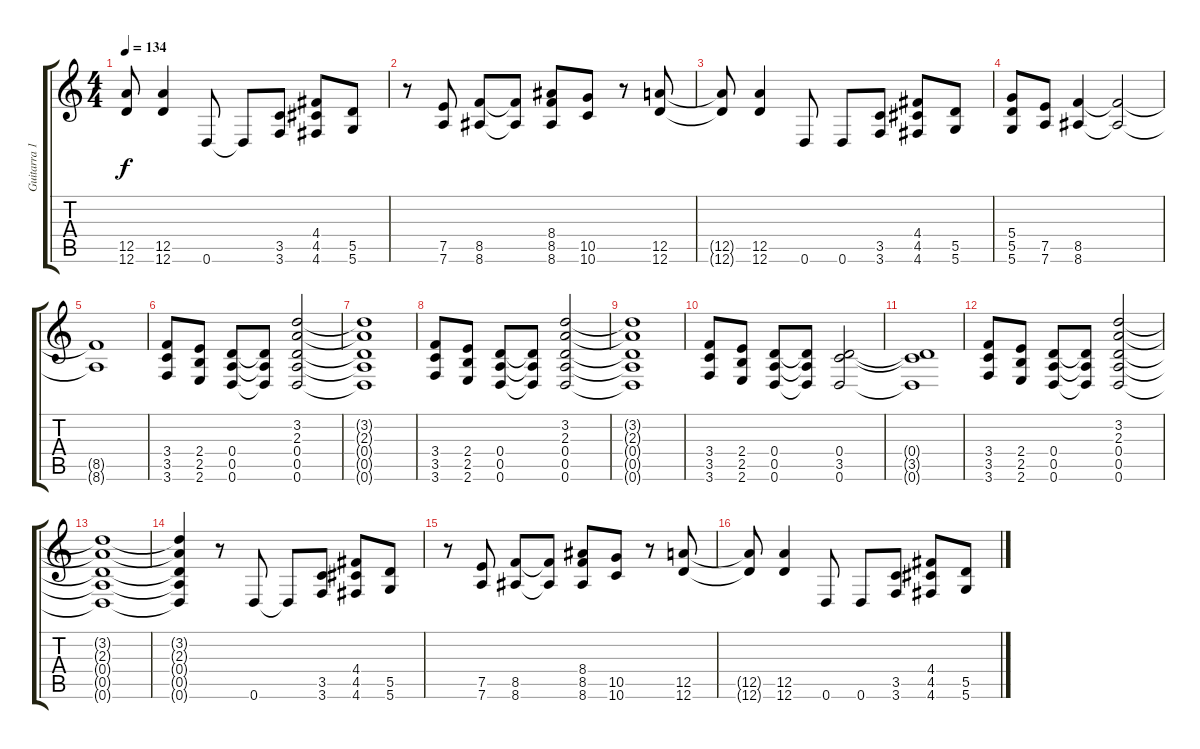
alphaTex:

\track ("Guitarra 1 [Joe Perry]" "Guitarra 1") {instrument overdrivenguitar}
\staff {score tabs}
\tuning (E4 B3 G3 D3 A2 D2) {hide}
\ts (4 4)
\tempo 134
\clef g2
\ks c
(12.5{t} 12.6{t}).8{dy f} (12.5 12.6).4 0.6.8 0.6{t}.8 (3.5 3.6).8 (4.4 4.5 4.6).8 (5.5 5.6).8 |
r.8 (7.5 7.6).8 (8.5 8.6).8 (8.5{t} 8.6{t}).8 (8.4 8.5 8.6).8 (10.5 10.6).8 r.8 (12.5 12.6).8 |
(12.5{t} 12.6{t}).8 (12.5 12.6).4 0.6.8 0.6.8 (3.5 3.6).8 (4.4 4.5 4.6).8 (5.5 5.6).8 |
(5.4 5.5 5.6).8 (7.5 7.6).8 (8.5 8.6).4 (8.5{t} 8.6{t}).2 |
(8.5{t} 8.6{t}).1 |
(3.4 3.5 3.6).8 (2.4 2.5 2.6).8 (0.4 0.5 0.6).8 (0.4{t} 0.5{t} 0.6{t}).8 (3.2 2.3 0.4 0.5 0.6).2 |
(3.2{t} 2.3{t} 0.4{t} 0.5{t} 0.6{t}).1 |
(3.4 3.5 3.6).8 (2.4 2.5 2.6).8 (0.4 0.5 0.6).8 (0.4{t} 0.5{t} 0.6{t}).8 (3.2 2.3 0.4 0.5 0.6).2 |
(3.2{t} 2.3{t} 0.4{t} 0.5{t} 0.6{t}).1 |
(3.4 3.5 3.6).8 (2.4 2.5 2.6).8 (0.4 0.5 0.6).8 (0.4{t} 0.5{t} 0.6{t}).8 (0.4 3.5 0.6).2 |
(0.4{t} 3.5{t} 0.6{t}).1 |
(3.4 3.5 3.6).8 (2.4 2.5 2.6).8 (0.4 0.5 0.6).8 (0.4{t} 0.5{t} 0.6{t}).8 (3.2 2.3 0.4 0.5 0.6).2 |
(3.2{t} 2.3{t} 0.4{t} 0.5{t} 0.6{t}).1 |
(3.2{t} 2.3{t} 0.4{t} 0.5{t} 0.6{t}).4 r.8 0.6.8 0.6{t}.8 (3.5 3.6).8 (4.4 4.5 4.6).8 (5.5 5.6).8 |
r.8 (7.5 7.6).8 (8.5 8.6).8 (8.5{t} 8.6{t}).8 (8.4 8.5 8.6).8 (10.5 10.6).8 r.8 (12.5 12.6).8 |
(12.5{t} 12.6{t}).8 (12.5 12.6).4 0.6.8 0.6.8 (3.5 3.6).8 (4.4 4.5 4.6).8 (5.5 5.6).8
